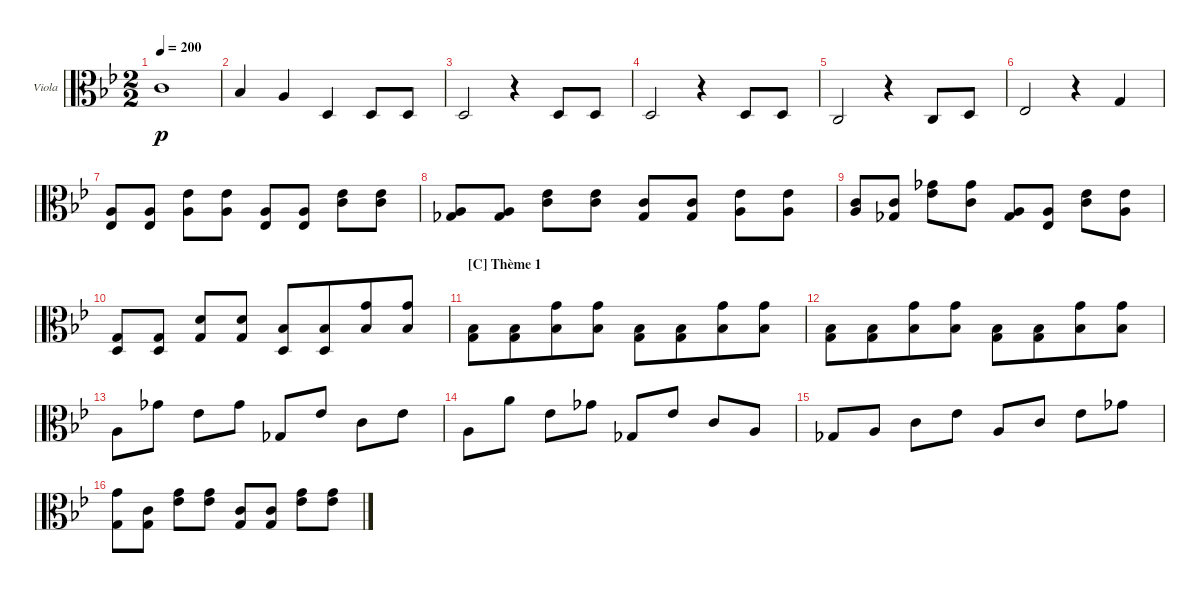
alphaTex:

\defaultSystemsLayout 4
\bracketExtendMode groupsimilarinstruments
\multiBarRest
\firstSystemTrackNameOrientation horizontal
\otherSystemsTrackNameOrientation horizontal
\track ("Viola" "Viola") {multiBarRest instrument viola}
\staff {score}
\tuning (A4 D4 G3 C3)
\ts (2 2)
\tempo 200
\clef c3
\ks gminor
5.3.1{dy p} |
3.3.4 2.3.4 2.4.4 2.4.8 2.4.8 |
2.4.2 r.4 2.4.8 2.4.8 |
2.4.2 r.4 2.4.8 2.4.8 |
0.4.2 r.4 0.4.8 2.4.8 |
3.4.2 r.4 7.4.4 |
(2.3 3.4).8 (3.4 2.3).8 (2.3 1.2).8 (2.3 1.2).8 (2.3 3.4).8 (3.4 2.3).8 (1.2 5.3).8 (5.3 1.2).8 |
(2.3 6.4).8 (6.4 2.3).8 (1.2 12.4).8 (1.2 12.4).8 (6.4 5.3).8 (6.4 5.3).8 (2.3 1.2).8 (2.3 1.2).8 |
(5.3 9.4).8 (5.3 6.4).8 (4.2 8.3).8 (4.2 5.3).8 (6.4 2.3).8 (2.3 3.4).8 (5.3 1.2).8 (1.2 2.3).8 |
(0.3 2.4).8 (0.3 2.4).8 (0.3 0.2).8 (0.3 0.2).8 (3.3 2.4).8{beam merge} (3.3 2.4).8{beam merge} (3.3 5.2).8{beam merge} (3.3 5.2).8 |
\section ("C" "Thème 1")
(3.3 7.4).8{beam merge} (3.3 7.4).8{beam merge} (3.3 5.2).8{beam merge} (3.3 5.2).8 (3.3 7.4).8{beam merge} (3.3 7.4).8{beam merge} (3.3 5.2).8{beam merge} (3.3 5.2).8 |
(3.3 7.4).8{beam merge} (3.3 7.4).8{beam merge} (3.3 5.2).8{beam merge} (3.3 5.2).8 (3.3 7.4).8{beam merge} (3.3 7.4).8{beam merge} (3.3 5.2).8{beam merge} (3.3 5.2).8 |
2.3.8 11.3.8 8.3.8 11.3.8 6.4.8 8.3.8 5.3.8 8.3.8 |
2.3.8 14.3.8 8.3.8 11.3.8 6.4.8 8.3.8 5.3.8 9.4.8 |
6.4.8 2.3.8 5.3.8 1.2.8 2.3.8 5.3.8 1.2.8 4.2.8 |
(5.2 0.3).8 (7.4 5.3).8 (8.3 5.2).8 (5.2 8.3).8 (5.3 7.4).8 (7.4 5.3).8 (8.3 5.2).8 (5.2 8.3).8
